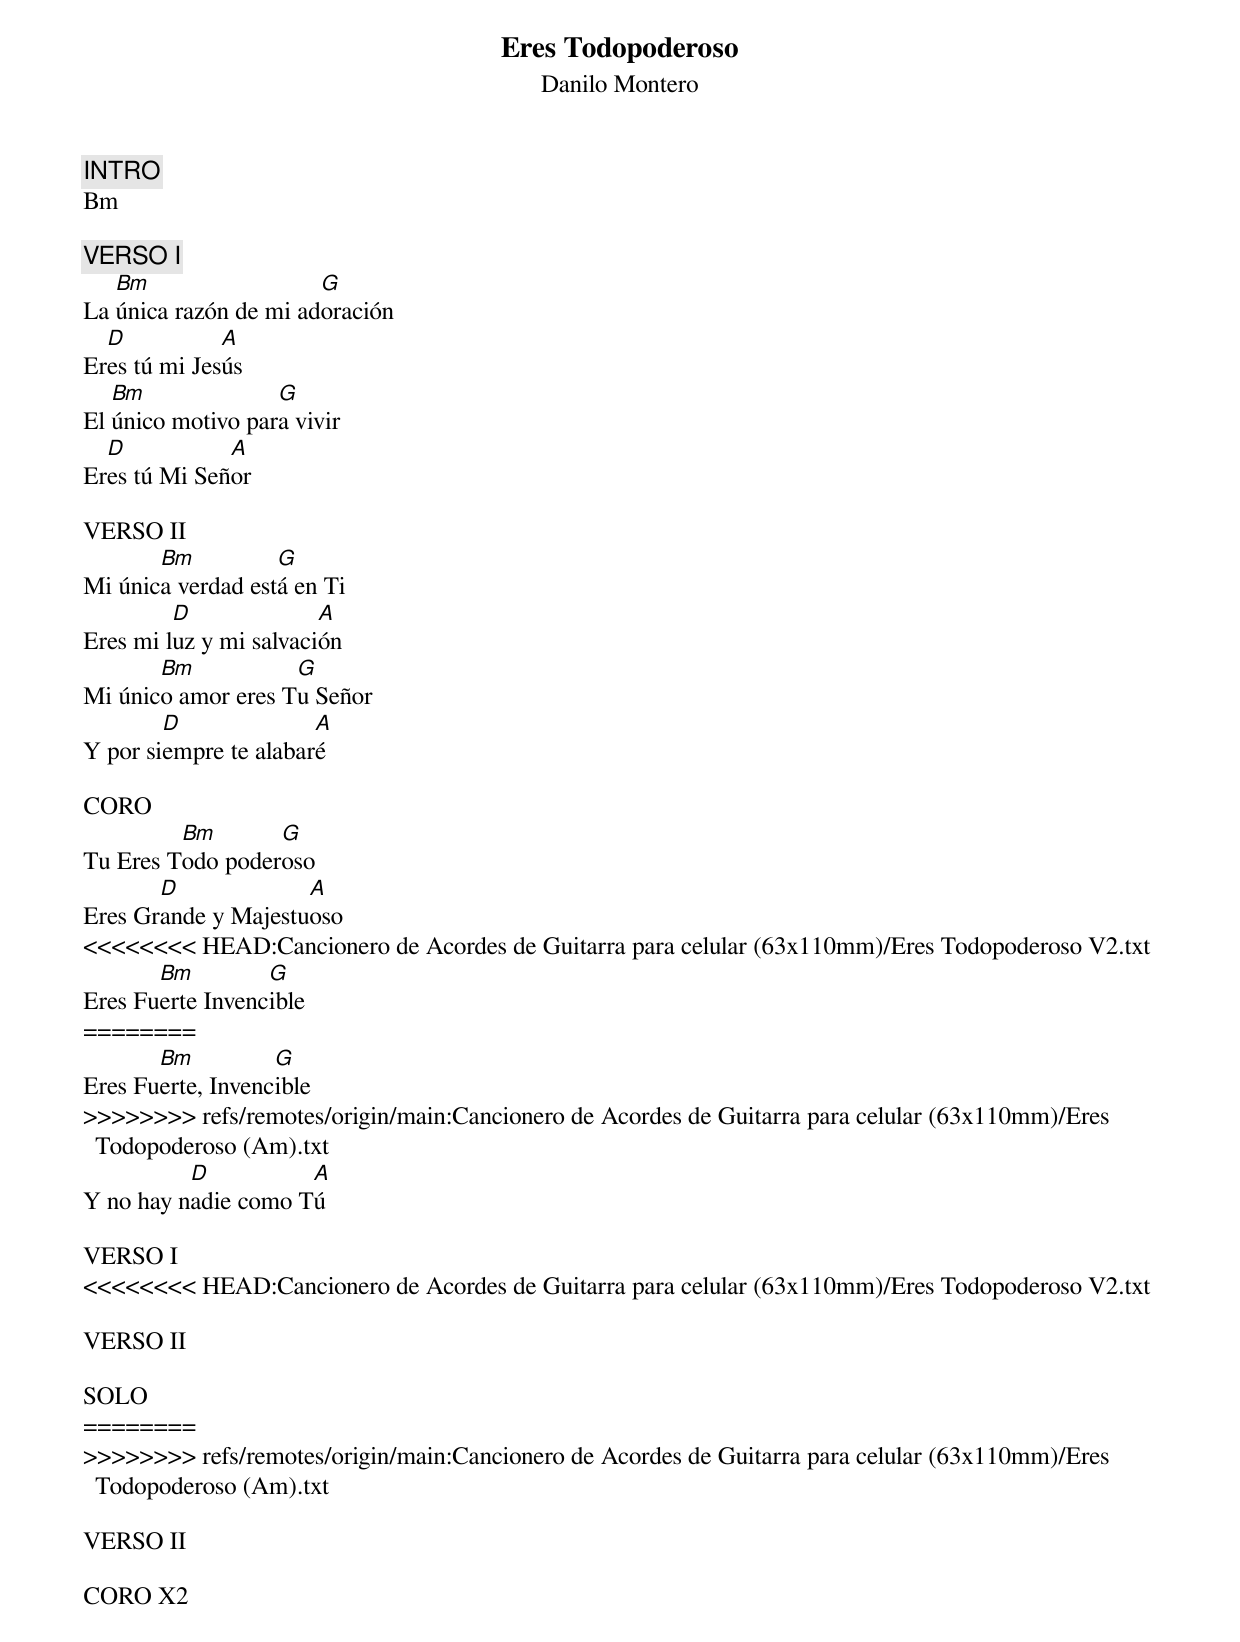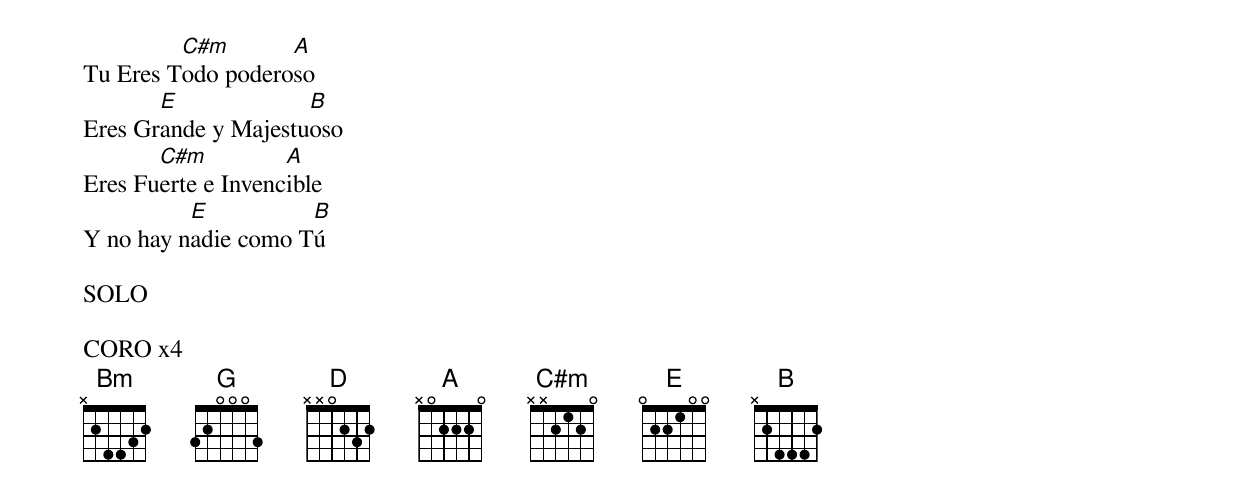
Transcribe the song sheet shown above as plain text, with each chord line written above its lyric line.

Eres Todopoderoso
Danilo Montero

INTRO
Bm

VERSO I
   Bm                  G
La única razón de mi adoración
  D           A
Eres tú mi Jesús
   Bm              G
El único motivo para vivir
  D           A
Eres tú Mi Señor

VERSO II
       Bm          G
Mi única verdad está en Ti
         D              A
Eres mi luz y mi salvación
       Bm           G
Mi único amor eres Tu Señor
        D              A
Y por siempre te alabaré

CORO
         Bm       G
Tu Eres Todo poderoso
       D             A
Eres Grande y Majestuoso
<<<<<<<< HEAD:Cancionero de Acordes de Guitarra para celular (63x110mm)/Eres Todopoderoso V2.txt
       Bm         G
Eres Fuerte Invencible
========
       Bm          G
Eres Fuerte, Invencible
>>>>>>>> refs/remotes/origin/main:Cancionero de Acordes de Guitarra para celular (63x110mm)/Eres Todopoderoso (Am).txt
          D          A
Y no hay nadie como Tú

VERSO I
<<<<<<<< HEAD:Cancionero de Acordes de Guitarra para celular (63x110mm)/Eres Todopoderoso V2.txt

VERSO II

SOLO
========
>>>>>>>> refs/remotes/origin/main:Cancionero de Acordes de Guitarra para celular (63x110mm)/Eres Todopoderoso (Am).txt

VERSO II

CORO X2
         C#m       A
Tu Eres Todo poderoso
       E             B
Eres Grande y Majestuoso
       C#m          A
Eres Fuerte e Invencible
          E          B
Y no hay nadie como Tú

SOLO

CORO x4
